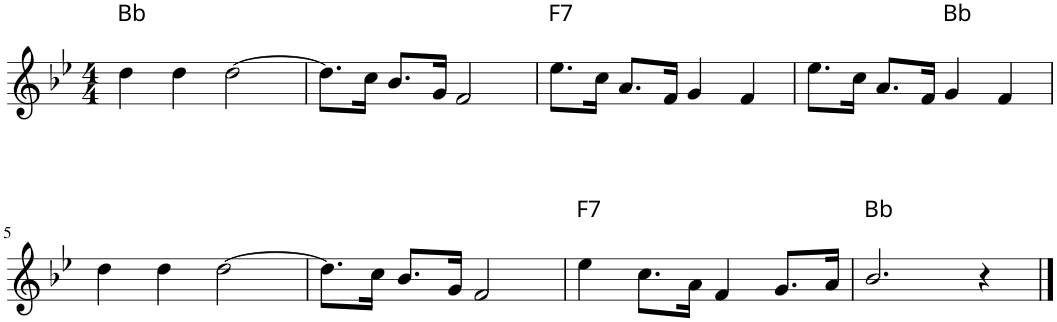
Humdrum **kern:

**kern
*part1
*staff1
*I"Voice
*I'Voice
*clefG2
*k[b-e-]
*B-:
*M4/4
=1
!LO:TX:a:t=Bb
4dd\
4dd\
[2dd\
=2
8.dd\L]
16cc\Jk
8.b-/L
16g/Jk
2f/
=3
!LO:TX:a:t=F7
8.ee-\L
16cc\Jk
8.a/L
16f/Jk
4g/
4f/
=4
8.ee-\L
16cc\Jk
8.a/L
16f/Jk
!LO:TX:a:t=Bb
4g/
4f/
!!LO:LB:g=z
=5
4dd\
4dd\
[2dd\
=6
8.dd\L]
16cc\Jk
8.b-/L
16g/Jk
2f/
=7
!LO:TX:a:t=F7
4ee-\
8.cc\L
16a\Jk
4f/
8.g/L
16a/Jk
=8
!LO:TX:a:t=Bb
2.b-/
4r
==
*-
